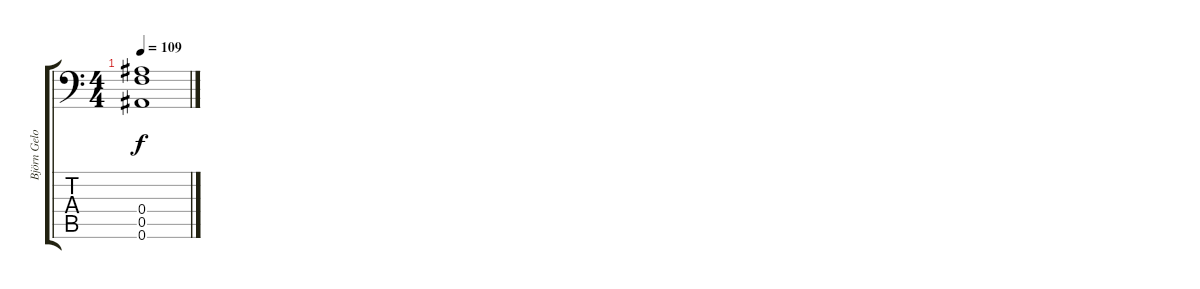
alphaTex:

\track ("Björn Gelotte" "Björn Gelo") {instrument acousticguitarsteel}
\staff {score tabs}
\tuning (C4 G3 Eb3 Bb2 F2 Bb1) {hide}
\ts (4 4)
\tempo 109
\clef f4
\ks c
(0.4{t} 0.5{t} 0.6{t}).1{dy f}
